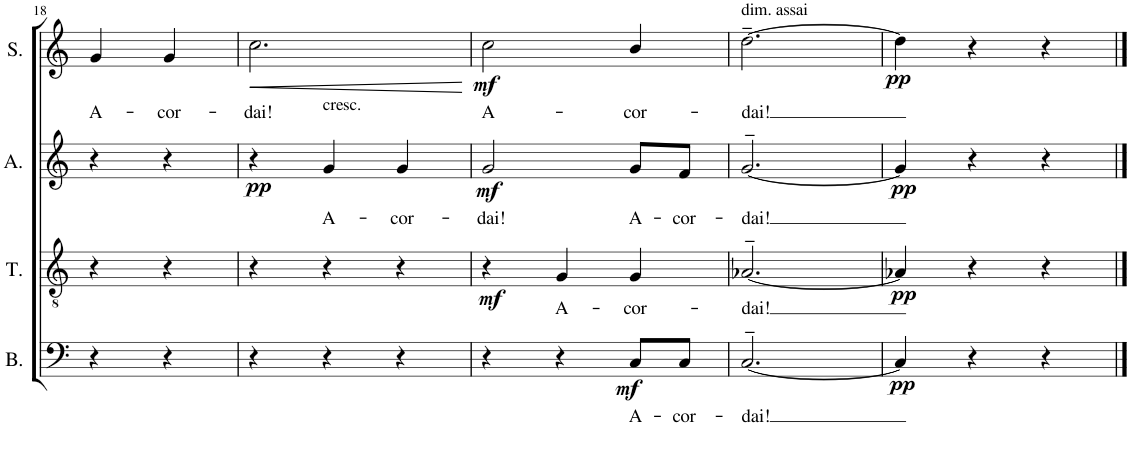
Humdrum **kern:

**kern	**text	**dynam	**kern	**text	**dynam	**kern	**text	**dynam	**kern	**text	**dynam
*part4	*part4	*part4	*part3	*part3	*part3	*part2	*part2	*part2	*part1	*part1	*part1
*staff4	*staff4	*staff4	*staff3	*staff3	*staff3	*staff2	*staff2	*staff2	*staff1	*staff1	*staff1
*I"B.	*	*	*I"T.	*	*	*I"A.	*	*	*I"S.	*	*
*I'B.	*	*	*I'T.	*	*	*I'A.	*	*	*I'S.	*	*
!!LO:PB:g=z
*clefF4	*	*	*clefGv2	*	*	*clefG2	*	*	*clefG2	*	*
*k[]	*	*	*k[]	*	*	*k[]	*	*	*k[]	*	*
*M3/4	*	*	*M3/4	*	*	*M3/4	*	*	*M3/4	*	*
=18	=18	=18	=18	=18	=18	=18	=18	=18	=18	=18	=18
!	!	!	!	!	!	!	!	!	!	!LO:LY:b	!
4r	.	.	4r	.	.	4r	.	.	4g/	A-	.
!	!	!	!	!	!	!	!	!	!	!LO:LY:b	!
4r	.	.	4r	.	.	4r	.	.	4g/	-cor-	.
=19	=19	=19	=19	=19	=19	=19	=19	=19	=19	=19	=19
!	!	!	!	!	!	!	!	!LO:DY:b	!	!LO:LY:b	!LO:HP:b
4r	.	.	4r	.	.	4r	.	pp	2.cc\	-dai!	<
!	!	!	!	!	!	!LO:TX:a:t=cresc.	!	!	!	!	!
!	!	!	!	!	!	!	!LO:LY:b	!	!	!	!
4r	.	.	4r	.	.	4g/	A-	.	.	.	.
!	!	!	!	!	!	!	!LO:LY:b	!	!	!	!
4r	.	.	4r	.	.	4g/	-cor-	.	.	.	.
.	.	.	.	.	.	.	.	.	.	.	[
=20	=20	=20	=20	=20	=20	=20	=20	=20	=20	=20	=20
!	!	!	!	!	!LO:DY:b	!	!LO:LY:b	!LO:DY:b	!	!LO:LY:b	!LO:DY:b
4r	.	.	4r	.	mf	2g/	-dai!	mf	2cc\	A-	mf
!	!	!	!	!LO:LY:b	!	!	!	!	!	!	!
4r	.	.	4G/	A-	.	.	.	.	.	.	.
!	!LO:LY:b	!LO:DY:b	!	!LO:LY:b	!	!	!LO:LY:b	!	!	!LO:LY:b	!
8C/L	A-	mf	4G/	-cor-	.	8g/L	A-	.	4b/	-cor-	.
!	!LO:LY:b	!	!	!	!	!	!LO:LY:b	!	!	!	!
8C/J	-cor-	.	.	.	.	8f/J	-cor-	.	.	.	.
=21	=21	=21	=21	=21	=21	=21	=21	=21	=21	=21	=21
!	!	!	!	!	!	!	!	!	!LO:TX:a:t=dim. assai	!	!
!	!LO:LY:b	!	!	!LO:LY:b	!	!	!LO:LY:b	!	!	!LO:LY:b	!
[2.C~>/	-dai!	.	[2.A-X~>/	-dai!	.	[2.g~>/	-dai!	.	[2.dd~\	-dai!	.
=22	=22	=22	=22	=22	=22	=22	=22	=22	=22	=22	=22
!	!	!LO:DY:b	!	!	!LO:DY:b	!	!	!LO:DY:b	!	!	!LO:DY:b
4C/]	.	pp	4A-X/]	.	pp	4g/]	.	pp	4dd\]	.	pp
4r	.	.	4r	.	.	4r	.	.	4r	.	.
4r	.	.	4r	.	.	4r	.	.	4r	.	.
==	==	==	==	==	==	==	==	==	==	==	==
*-	*-	*-	*-	*-	*-	*-	*-	*-	*-	*-	*-
